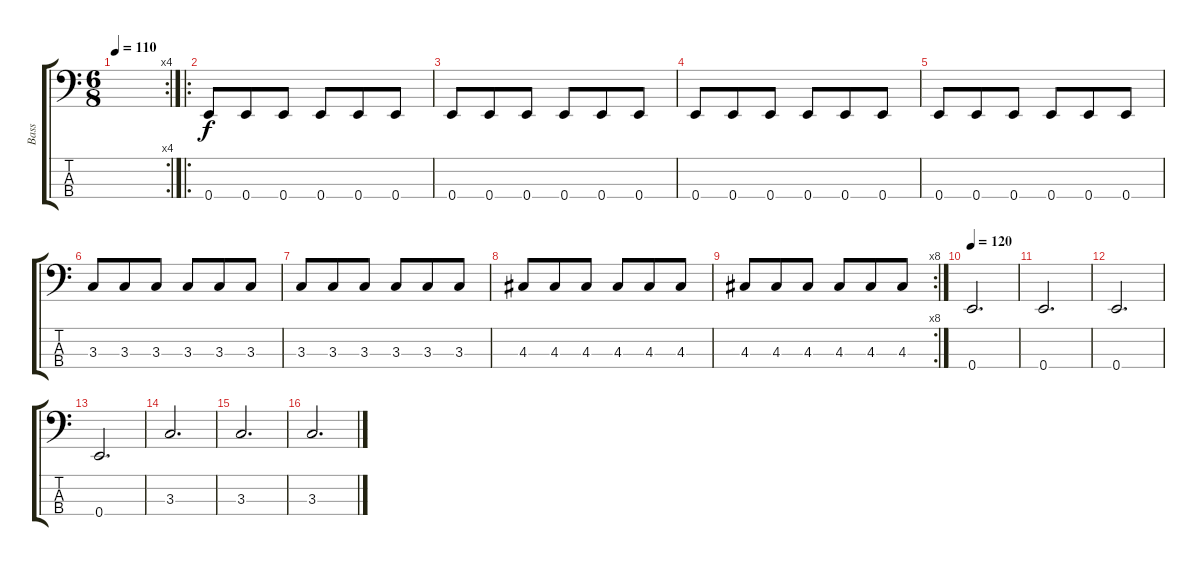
\track ("Bass" "Bass") {instrument electricbasspick}
\staff {score tabs}
\tuning (G2 D2 A1 E1) {hide}
\rc 4
\ts (6 8)
\tempo 110
\clef f4
\ks c
|
\ro
0.4.8 0.4.8 0.4.8 0.4.8 0.4.8 0.4.8 |
0.4.8 0.4.8 0.4.8 0.4.8 0.4.8 0.4.8 |
0.4.8 0.4.8 0.4.8 0.4.8 0.4.8 0.4.8 |
0.4.8 0.4.8 0.4.8 0.4.8 0.4.8 0.4.8 |
3.3.8 3.3.8 3.3.8 3.3.8 3.3.8 3.3.8 |
3.3.8 3.3.8 3.3.8 3.3.8 3.3.8 3.3.8 |
4.3.8 4.3.8 4.3.8 4.3.8 4.3.8 4.3.8 |
\rc 8
4.3.8 4.3.8 4.3.8 4.3.8 4.3.8 4.3.8 |
\tempo 120
0.4.2{d} |
0.4.2{d} |
0.4.2{d} |
0.4.2{d} |
3.3.2{d} |
3.3.2{d} |
3.3.2{d}
